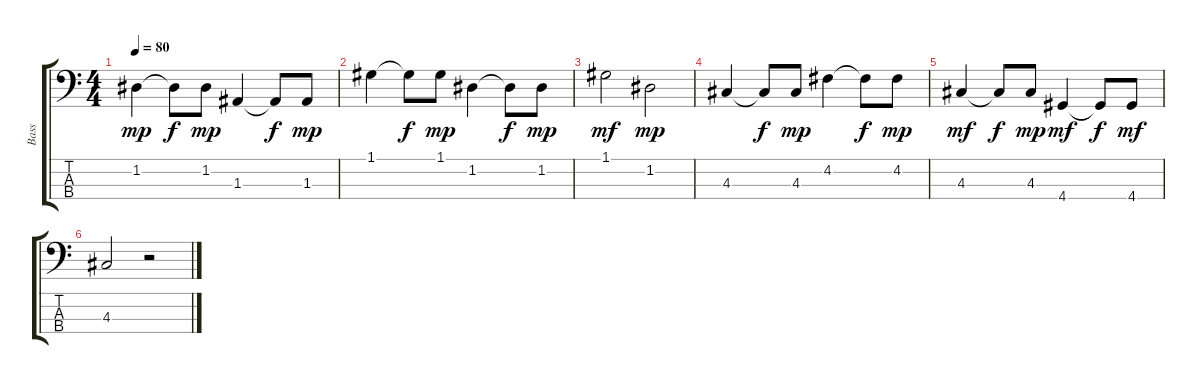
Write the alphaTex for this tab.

\track ("Bass" "Bass") {instrument acousticbass}
\staff {score tabs}
\tuning (G2 D2 A1 E1) {hide}
\ts (4 4)
\tempo 80
\clef f4
\ks c
1.2.4{dy mp} 1.2{t}.8{dy f} 1.2.8{dy mp} 1.3.4 1.3{t}.8{dy f} 1.3.8{dy mp} |
1.1.4 1.1{t}.8{dy f} 1.1.8{dy mp} 1.2.4 1.2{t}.8{dy f} 1.2.8{dy mp} |
1.1.2{dy mf} 1.2.2{dy mp} |
4.3.4 4.3{t}.8{dy f} 4.3.8{dy mp} 4.2.4 4.2{t}.8{dy f} 4.2.8{dy mp} |
4.3.4{dy mf} 4.3{t}.8{dy f} 4.3.8{dy mp} 4.4.4{dy mf} 4.4{t}.8{dy f} 4.4.8{dy mf} |
4.3.2 r.2
